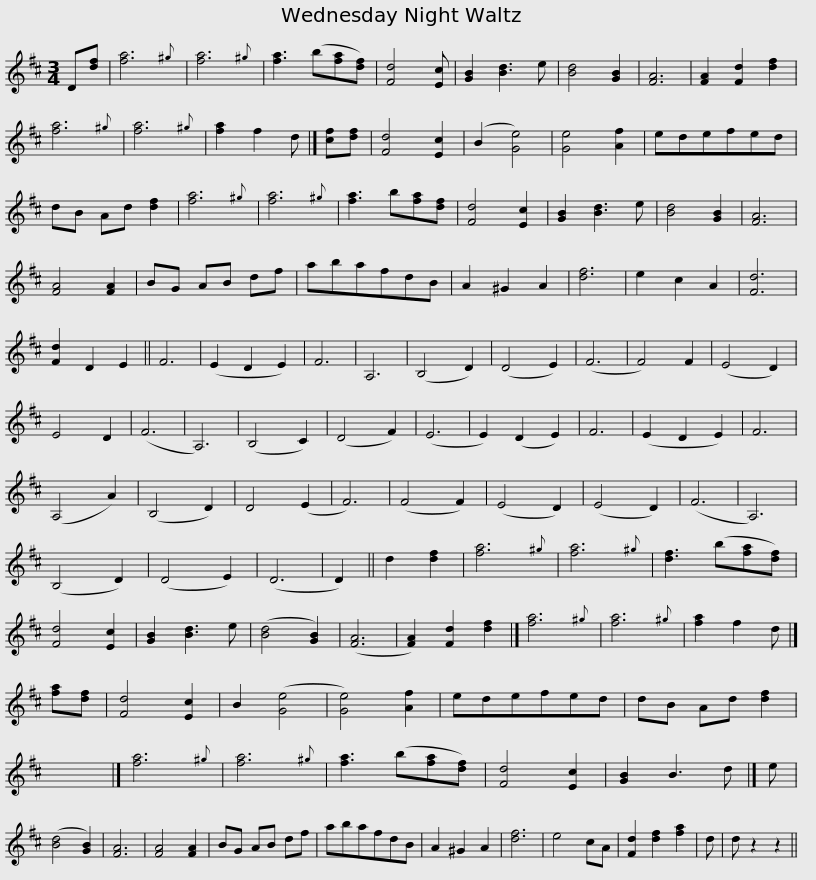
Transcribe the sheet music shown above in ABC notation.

X:1
L:1/8
M:3/4
I:linebreak $
K:D
V:1 treble
V:1
 D[df] | [fa]6{^g} | [fa]6{^g} | [fa]3 (b[fa][df]) | [Fd]4 [Ec] | %5
 [GB]2 [Bd]3 e | [Bd]4 [GB]2 | [FA]6 | [FA]2 [Fd]2 [df]2 | [fa]6{^g} | %10
 [fa]6{^g} | [fa]2 f2 d |]$ [cf][df] | [Fd]4 [Ec]2 | (B2 [Ge]4) | %15
 [Ge]4 [Af]2 | edefed | dB Ad [df]2 | [fa]6{^g} | [fa]6{^g} | %20
 [fa]3 b[fa][df] | [Fd]4 [Ec]2 | [GB]2 [Bd]3 e | [Bd]4 [GB]2 |$ [FA]6 | %25
 [FA]4 [FA]2 | BG AB df | abafdB | A2 ^G2 A2 | [df]6 | %30
 e2 c2 A2 | [Fd]6 | [Fd]2 D2 E2 || F6 | (E2 D2 E2) | %35
 F6 | A,6 |$ (B,4 D2) | (D4 E2) | (F6 | %40
 F4) F2 | (E4 D2) | E4 D2 | (F6 | A,6) | %45
 (B,4 C2) | (D4 F2) | (E6 | E2) (D2 E2) | F6 | %50
 (E2 D2 E2) | F6 | (A,4 A2) |$ (B,4 D2) | D4 (E2 | %55
 F6) | (F4 F2) | (E4 D2) | (E4 D2) | (F6 | %60
 A,6) | (B,4 D2) | (D4 E2) | (D6 | D2) || %65
 d2 [df]2 | [fa]6{^g} | [fa]6{^g} |$ [df]3 (b[fa][df]) | [Fd]4 [Ec]2 | %70
 [GB]2 [Bd]3 e | ([Bd]4 [GB]2) | ([FA]6 | [FA]2) [Fd]2 [df]2 |] [fa]6{^g} | %75
 [fa]6{^g} | [fa]2 f2 d |] [fa][df] | [Fd]4 [Ec]2 | B2 ([Ge]4 | %80
 [Ge]4) [Af]2 |$ edefed | dB Ad [df]2 | x6 |] [fa]6{^g} | %85
 [fa]6{^g} | [fa]3 (b[fa][df]) | [Fd]4 [Ec]2 | [GB]2 B3 d |] e | %90
 ([Bd]4 [GB]2) | [FA]6 | [FA]4 [FA]2 |$ BG AB df | abafdB | %95
 A2 ^G2 A2 | [df]6 | e4 cA | [Fd]2 [df]2 [fa]2 | d | %100
 d z2 z2 || %101
